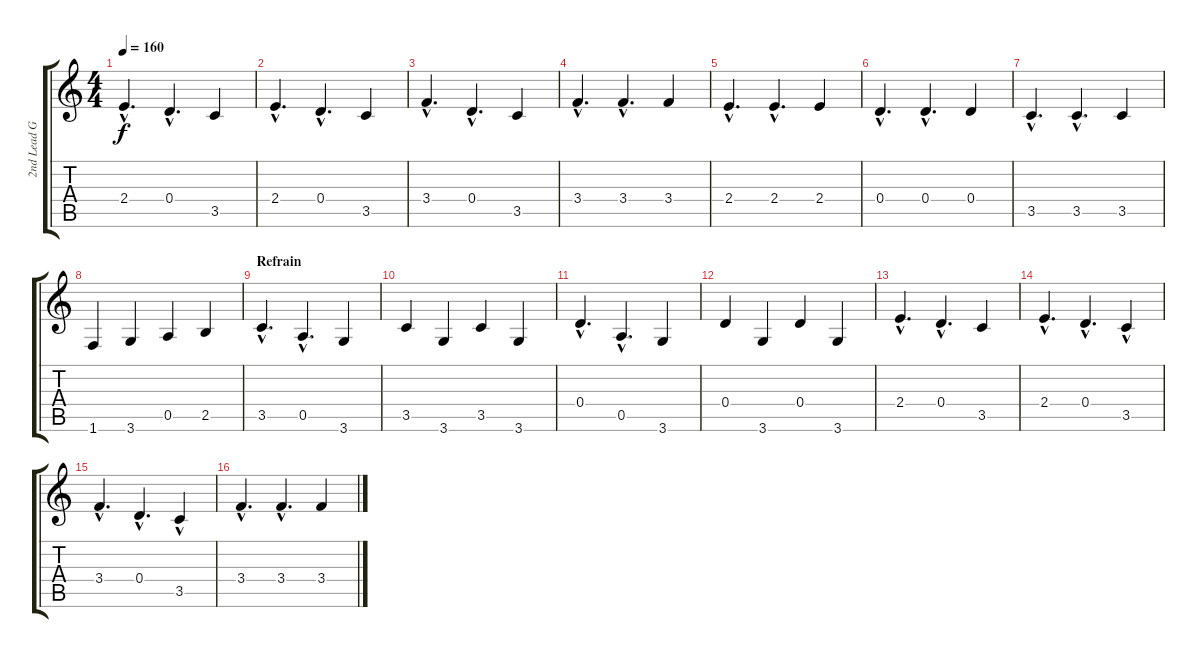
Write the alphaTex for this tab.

\track ("2nd Lead Guitar" "2nd Lead G") {instrument acousticguitarnylon}
\staff {score tabs}
\tuning (E4 B3 G3 D3 A2 E2) {hide}
\ts (4 4)
\tempo 160
\clef g2
\ks c
2.4{hac}.4{d dy f} 0.4{hac}.4{d} 3.5.4 |
2.4{hac}.4{d} 0.4{hac}.4{d} 3.5.4 |
3.4{hac}.4{d} 0.4{hac}.4{d} 3.5.4 |
3.4{hac}.4{d} 3.4{hac}.4{d} 3.4.4 |
2.4{hac}.4{d} 2.4{hac}.4{d} 2.4.4 |
0.4{hac}.4{d} 0.4{hac}.4{d} 0.4.4 |
3.5{hac}.4{d} 3.5{hac}.4{d} 3.5.4 |
1.6.4 3.6.4 0.5.4 2.5.4 |
\section ("" "Refrain")
3.5{hac}.4{d} 0.5{hac}.4{d} 3.6.4 |
3.5.4 3.6.4 3.5.4 3.6.4 |
0.4{hac}.4{d} 0.5{hac}.4{d} 3.6.4 |
0.4.4 3.6.4 0.4.4 3.6.4 |
2.4{hac}.4{d} 0.4{hac}.4{d} 3.5.4 |
2.4{hac}.4{d} 0.4{hac}.4{d} 3.5{hac}.4 |
3.4{hac}.4{d} 0.4{hac}.4{d} 3.5{hac}.4 |
3.4{hac}.4{d} 3.4{hac}.4{d} 3.4.4
